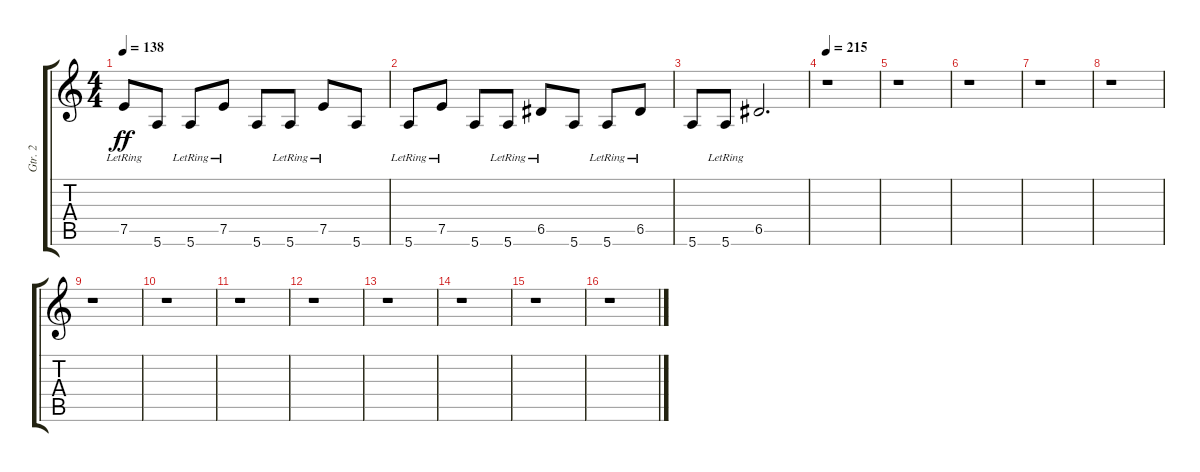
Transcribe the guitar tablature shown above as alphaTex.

\track ("Gtr. 2" "Gtr. 2") {instrument electricguitarjazz}
\staff {score tabs}
\tuning (E4 B3 G3 D3 A2 E2) {hide}
\ts (4 4)
\tempo 138
\clef g2
\ks c
7.5{lr}.8{dy ff} 5.6.8 5.6{lr}.8 7.5{lr}.8 5.6.8 5.6{lr}.8 7.5{lr}.8 5.6.8 |
5.6{lr}.8 7.5{lr}.8 5.6.8 5.6{lr}.8 6.5{lr}.8 5.6.8 5.6{lr}.8 6.5{lr}.8 |
5.6.8 5.6{lr}.8 6.5.2{d} |
\tempo 215
r.1 |
r.1 |
r.1 |
r.1 |
r.1 |
r.1 |
r.1 |
r.1 |
r.1 |
r.1 |
r.1 |
r.1 |
r.1
